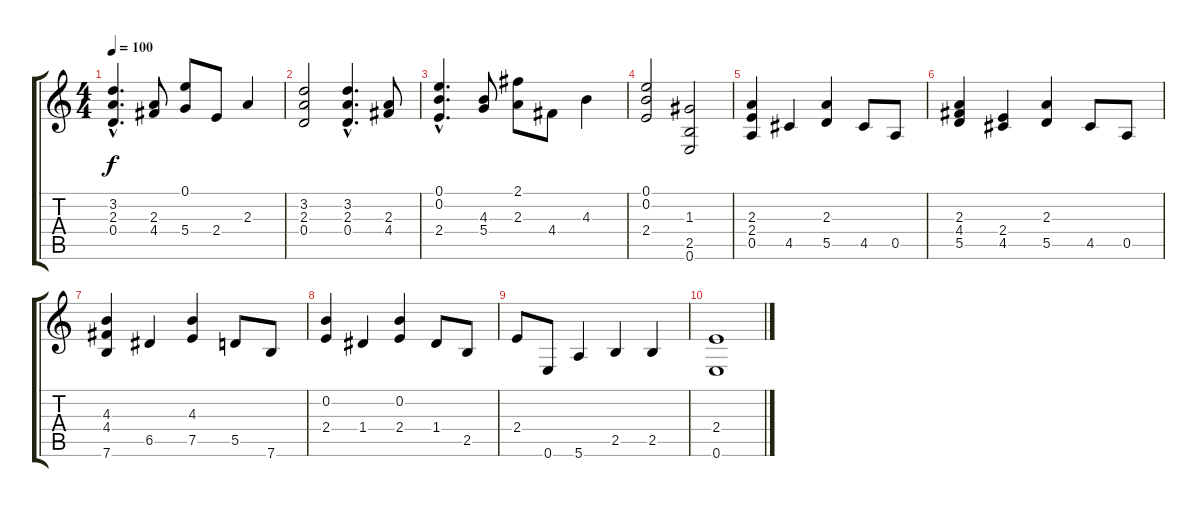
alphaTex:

\track "" {instrument acousticguitarnylon}
\staff {score tabs}
\tuning (E4 B3 G3 D3 A2 E2) {hide}
\ts (4 4)
\tempo 100
\clef g2
\ks c
(3.2{hac} 2.3{hac} 0.4{hac}).4{d dy f} (2.3 4.4).8 (0.1 5.4).8 2.4.8 2.3.4 |
(3.2 2.3 0.4).2 (3.2{hac} 2.3{hac} 0.4{hac}).4{d} (2.3 4.4).8 |
(0.1{hac} 0.2{hac} 2.4{hac}).4{d} (4.3 5.4).8 (2.1 2.3).8 4.4.8 4.3.4 |
(0.1 0.2 2.4).2 (1.3 2.5 0.6).2 |
(2.3 2.4 0.5).4 4.5.4 (2.3 5.5).4 4.5.8 0.5.8 |
(2.3 4.4 5.5).4 (2.4 4.5).4 (2.3 5.5).4 4.5.8 0.5.8 |
(4.3 4.4 7.6).4 6.5.4 (4.3 7.5).4 5.5.8 7.6.8 |
(0.2 2.4).4 1.4.4 (0.2 2.4).4 1.4.8 2.5.8 |
2.4.8 0.6.8 5.6.4 2.5.4 2.5.4 |
(2.4 0.6).1
